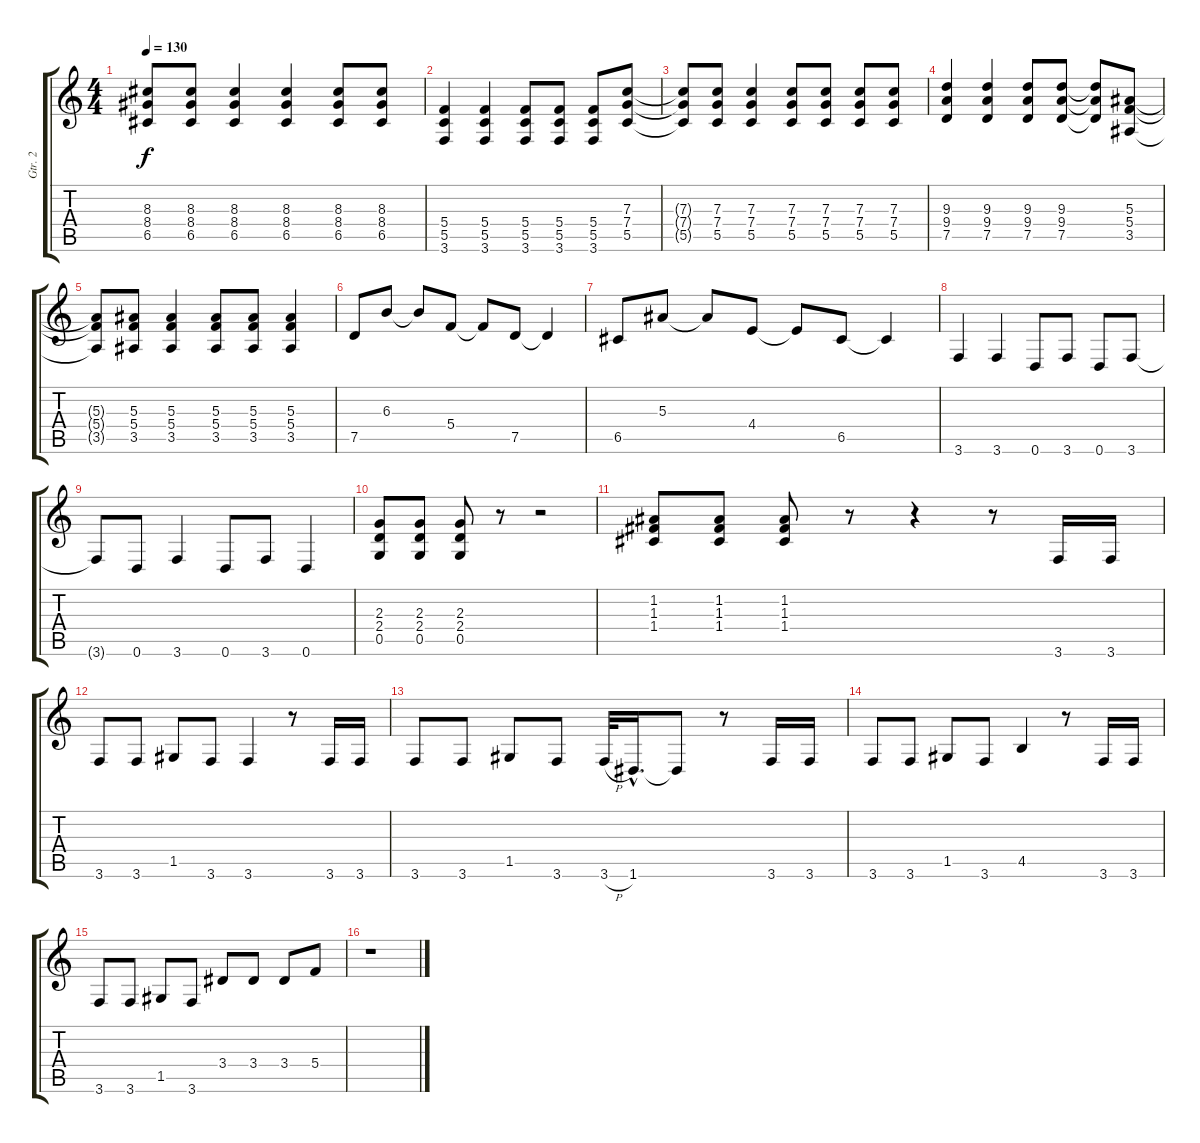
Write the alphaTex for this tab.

\track ("Gtr. 2" "Gtr. 2") {instrument distortionguitar}
\staff {score tabs}
\tuning (D4 A3 F3 C3 G2 D2) {hide}
\ts (4 4)
\tempo 130
\clef g2
\ks c
(8.3{t} 8.4{t} 6.5{t}).8{dy f} (8.3 8.4 6.5).8 (8.3 8.4 6.5).4 (8.3 8.4 6.5).4 (8.3 8.4 6.5).8 (8.3 8.4 6.5).8 |
(5.4 5.5 3.6).4 (5.4 5.5 3.6).4 (5.4 5.5 3.6).8 (5.4 5.5 3.6).8 (5.4 5.5 3.6).8 (7.3 7.4 5.5).8 |
(7.3{t} 7.4{t} 5.5{t}).8 (7.3 7.4 5.5).8 (7.3 7.4 5.5).4 (7.3 7.4 5.5).8 (7.3 7.4 5.5).8 (7.3 7.4 5.5).8 (7.3 7.4 5.5).8 |
(9.3 9.4 7.5).4 (9.3 9.4 7.5).4 (9.3 9.4 7.5).8 (9.3 9.4 7.5).8 (9.3{t} 9.4{t} 7.5{t}).8 (5.3 5.4 3.5).8 |
(5.3{t} 5.4{t} 3.5{t}).8 (5.3 5.4 3.5).8 (5.3 5.4 3.5).4 (5.3 5.4 3.5).8 (5.3 5.4 3.5).8 (5.3 5.4 3.5).4 |
7.5.8 6.3.8 6.3{t}.8 5.4.8 5.4{t}.8 7.5.8 7.5{t}.4 |
6.5.8 5.3.8 5.3{t}.8 4.4.8 4.4{t}.8 6.5.8 6.5{t}.4 |
3.6.4 3.6.4 0.6.8 3.6.8 0.6.8 3.6.8 |
3.6{t}.8 0.6.8 3.6.4 0.6.8 3.6.8 0.6.4 |
(2.3 2.4 0.5).8 (2.3 2.4 0.5).8 (2.3 2.4 0.5).8 r.8 r.2 |
(1.2 1.3 1.4).8 (1.2 1.3 1.4).8 (1.2 1.3 1.4).8 r.8 r.4 r.8 3.6.16 3.6.16 |
3.6.8 3.6.8 1.5.8 3.6.8 3.6.4 r.8 3.6.16 3.6.16 |
3.6.8 3.6.8 1.5.8 3.6.8 3.6{h}.32 1.6{hac}.16{d} 1.6{t}.8 r.8 3.6.16 3.6.16 |
3.6.8 3.6.8 1.5.8 3.6.8 4.5.4 r.8 3.6.16 3.6.16 |
3.6.8 3.6.8 1.5.8 3.6.8 3.4.8 3.4.8 3.4.8 5.4.8 |
r.1
